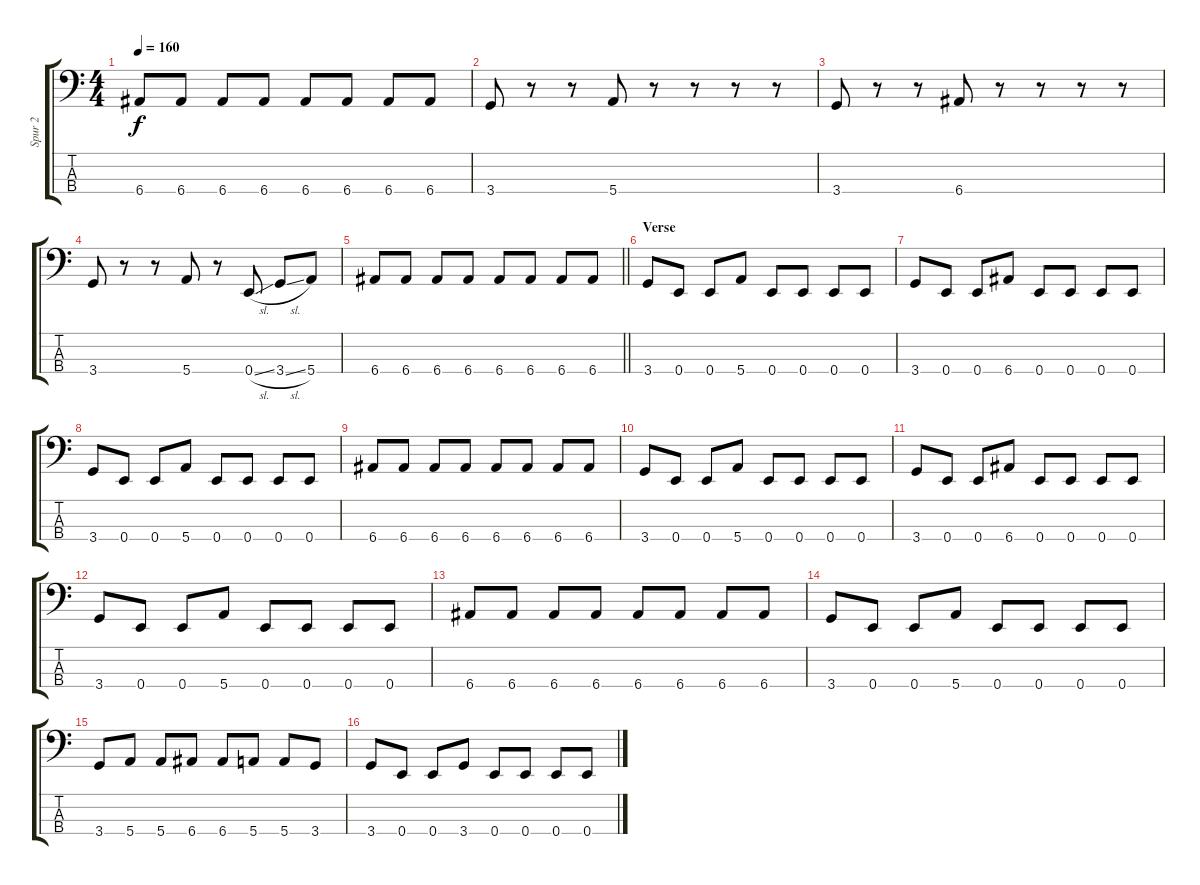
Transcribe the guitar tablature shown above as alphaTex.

\track ("Spur 2" "Spur 2") {instrument slapbass2}
\staff {score tabs}
\tuning (G2 D2 A1 E1) {hide}
\ts (4 4)
\tempo 160
\clef f4
\ks c
6.4.8{dy f} 6.4.8 6.4.8 6.4.8 6.4.8 6.4.8 6.4.8 6.4.8 |
3.4.8 r.8 r.8 5.4.8 r.8 r.8 r.8 r.8 |
3.4.8 r.8 r.8 6.4.8 r.8 r.8 r.8 r.8 |
3.4.8 r.8 r.8 5.4.8 r.8 0.4{sl}.8 3.4{sl}.8 5.4.8 |
\barLineRight lightlight
6.4.8 6.4.8 6.4.8 6.4.8 6.4.8 6.4.8 6.4.8 6.4.8 |
\section ("" "Verse")
3.4.8 0.4.8 0.4.8 5.4.8 0.4.8 0.4.8 0.4.8 0.4.8 |
3.4.8 0.4.8 0.4.8 6.4.8 0.4.8 0.4.8 0.4.8 0.4.8 |
3.4.8 0.4.8 0.4.8 5.4.8 0.4.8 0.4.8 0.4.8 0.4.8 |
6.4.8 6.4.8 6.4.8 6.4.8 6.4.8 6.4.8 6.4.8 6.4.8 |
3.4.8 0.4.8 0.4.8 5.4.8 0.4.8 0.4.8 0.4.8 0.4.8 |
3.4.8 0.4.8 0.4.8 6.4.8 0.4.8 0.4.8 0.4.8 0.4.8 |
3.4.8 0.4.8 0.4.8 5.4.8 0.4.8 0.4.8 0.4.8 0.4.8 |
6.4.8 6.4.8 6.4.8 6.4.8 6.4.8 6.4.8 6.4.8 6.4.8 |
3.4.8 0.4.8 0.4.8 5.4.8 0.4.8 0.4.8 0.4.8 0.4.8 |
3.4.8 5.4.8 5.4.8 6.4.8 6.4.8 5.4.8 5.4.8 3.4.8 |
3.4.8 0.4.8 0.4.8 3.4.8 0.4.8 0.4.8 0.4.8 0.4.8
